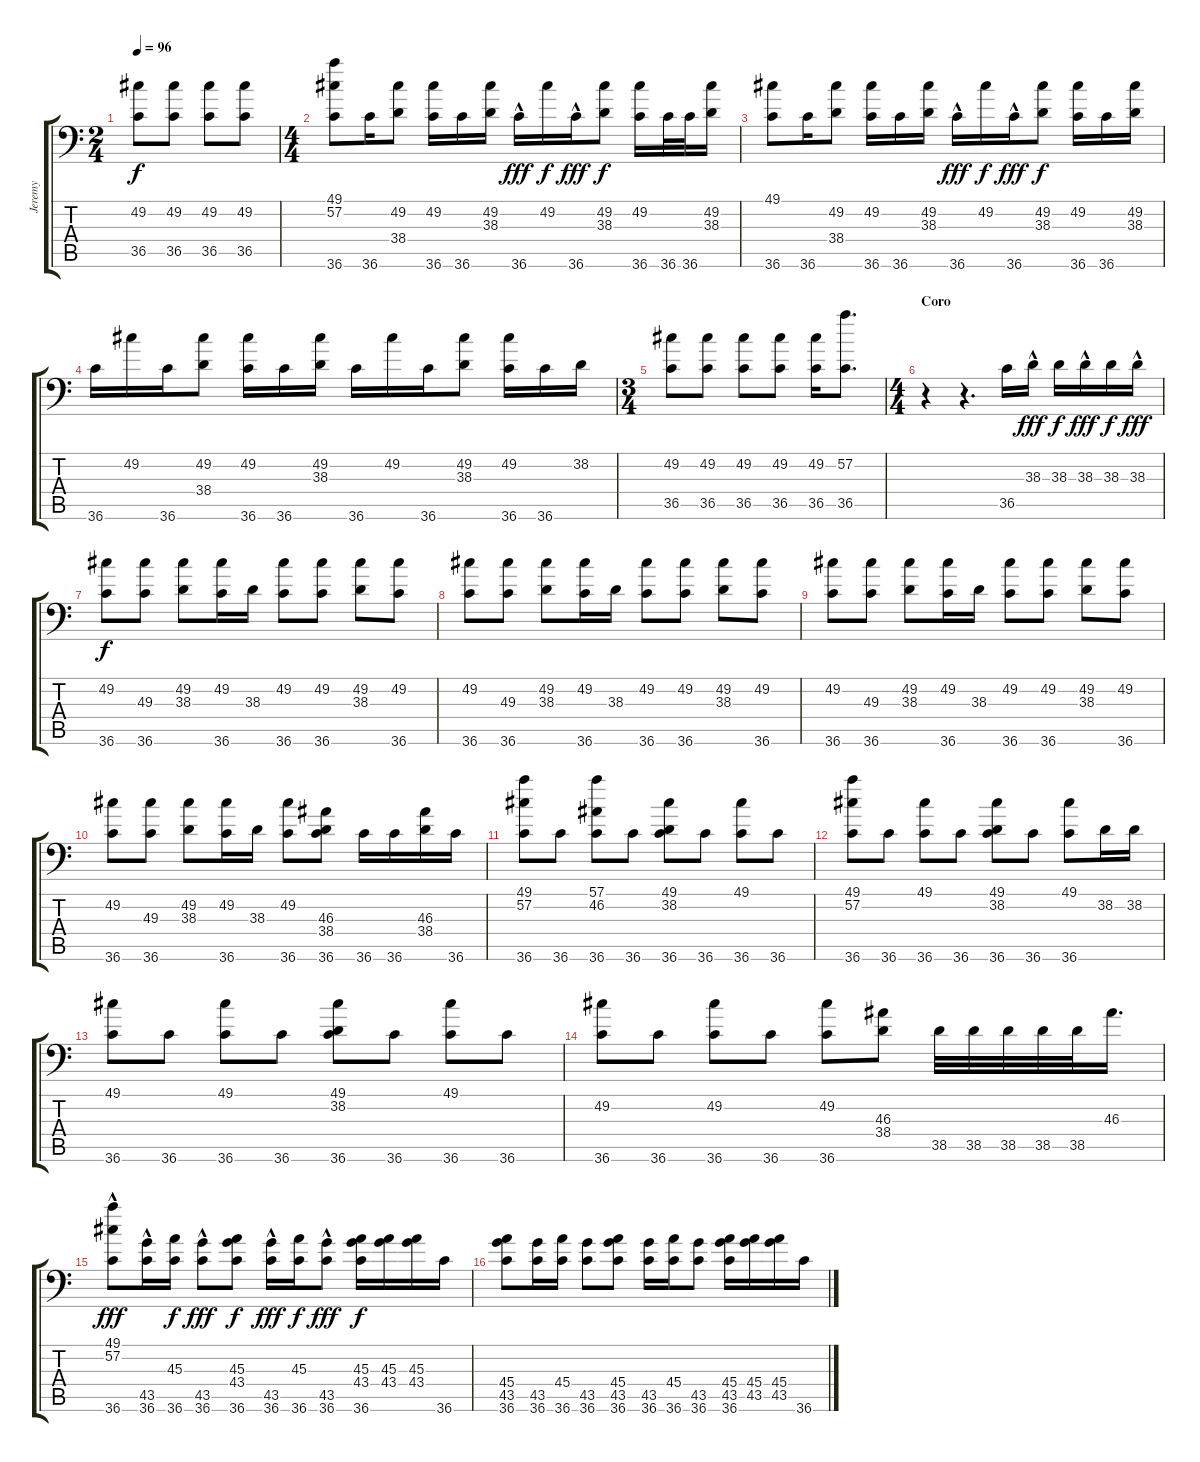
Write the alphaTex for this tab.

\track ("Jeremy" "Jeremy") {instrument acousticgrandpiano}
\staff {score tabs}
\tuning (C-1 C-1 C-1 C-1 C-1 C-1) {hide}
\ts (2 4)
\tempo 96
\clef f4
\ks c
(49.2 36.5).8{dy f} (49.2 36.5).8 (49.2 36.5).8 (49.2 36.5).8 |
\ts (4 4)
(49.1 57.2 36.6).8 36.6.16 (49.2 38.4).8 (49.2 36.6).16 36.6.16 (49.2 38.3).16 36.6{hac}.16{dy fff} 49.2.16{dy f} 36.6{hac}.16{dy fff} (49.2 38.3).8{dy f} (49.2 36.6).16 36.6.32 36.6.32 (49.2 38.3).16 |
(49.1 36.6).8 36.6.16 (49.2 38.4).8 (49.2 36.6).16 36.6.16 (49.2 38.3).16 36.6{hac}.16{dy fff} 49.2.16{dy f} 36.6{hac}.16{dy fff} (49.2 38.3).8{dy f} (49.2 36.6).16 36.6.16 (49.2 38.3).16 |
36.6.16 49.2.16 36.6.16 (49.2 38.4).8 (49.2 36.6).16 36.6.16 (49.2 38.3).16 36.6.16 49.2.16 36.6.16 (49.2 38.3).8 (49.2 36.6).16 36.6.16 38.2.16 |
\ts (3 4)
(49.2 36.5).8 (49.2 36.5).8 (49.2 36.5).8 (49.2 36.5).8 (49.2 36.5).16 (57.2 36.5).8{d} |
\ts (4 4)
\section ("" "Coro")
r.4 r.4{d} 36.5.16 38.3{hac}.16{dy fff} 38.3.16{dy f} 38.3{hac}.16{dy fff} 38.3.16{dy f} 38.3{hac}.16{dy fff} |
(49.2 36.6).8{dy f} (49.3 36.6).8 (49.2 38.3).8 (49.2 36.6).16 38.3.16 (49.2 36.6).8 (49.2 36.6).8 (49.2 38.3).8 (49.2 36.6).8 |
(49.2 36.6).8 (49.3 36.6).8 (49.2 38.3).8 (49.2 36.6).16 38.3.16 (49.2 36.6).8 (49.2 36.6).8 (49.2 38.3).8 (49.2 36.6).8 |
(49.2 36.6).8 (49.3 36.6).8 (49.2 38.3).8 (49.2 36.6).16 38.3.16 (49.2 36.6).8 (49.2 36.6).8 (49.2 38.3).8 (49.2 36.6).8 |
(49.2 36.6).8 (49.3 36.6).8 (49.2 38.3).8 (49.2 36.6).16 38.3.16 (49.2 36.6).8 (46.3 38.4 36.6).8 36.6.16 36.6.16 (46.3 38.4).16 36.6.16 |
(49.1 57.2 36.6).8 36.6.8 (57.1 46.2 36.6).8 36.6.8 (49.1 38.2 36.6).8 36.6.8 (49.1 36.6).8 36.6.8 |
(49.1 57.2 36.6).8 36.6.8 (49.1 36.6).8 36.6.8 (49.1 38.2 36.6).8 36.6.8 (49.1 36.6).8 38.2.16 38.2.16 |
(49.1 36.6).8 36.6.8 (49.1 36.6).8 36.6.8 (49.1 38.2 36.6).8 36.6.8 (49.1 36.6).8 36.6.8 |
(49.2 36.6).8 36.6.8 (49.2 36.6).8 36.6.8 (49.2 36.6).8 (46.3 38.4).8 38.5.32 38.5.32 38.5.32 38.5.32 38.5.32 46.3.16{d} |
(49.1 57.2 36.6{hac}).8{dy fff} (43.5 36.6{hac}).16 (45.3 36.6).16{dy f} (43.5 36.6{hac}).8{dy fff} (45.3 43.4 36.6).8{dy f} (43.5 36.6{hac}).16{dy fff} (45.3 36.6).16{dy f} (43.5 36.6{hac}).8{dy fff} (45.3 43.4 36.6).16{dy f} (45.3 43.4).16 (45.3 43.4).16 36.6.16 |
(45.4 43.5 36.6).8 (43.5 36.6).16 (45.4 36.6).16 (43.5 36.6).8 (45.4 43.5 36.6).8 (43.5 36.6).16 (45.4 36.6).16 (43.5 36.6).8 (45.4 43.5 36.6).16 (45.4 43.5).16 (45.4 43.5).16 36.6.16
